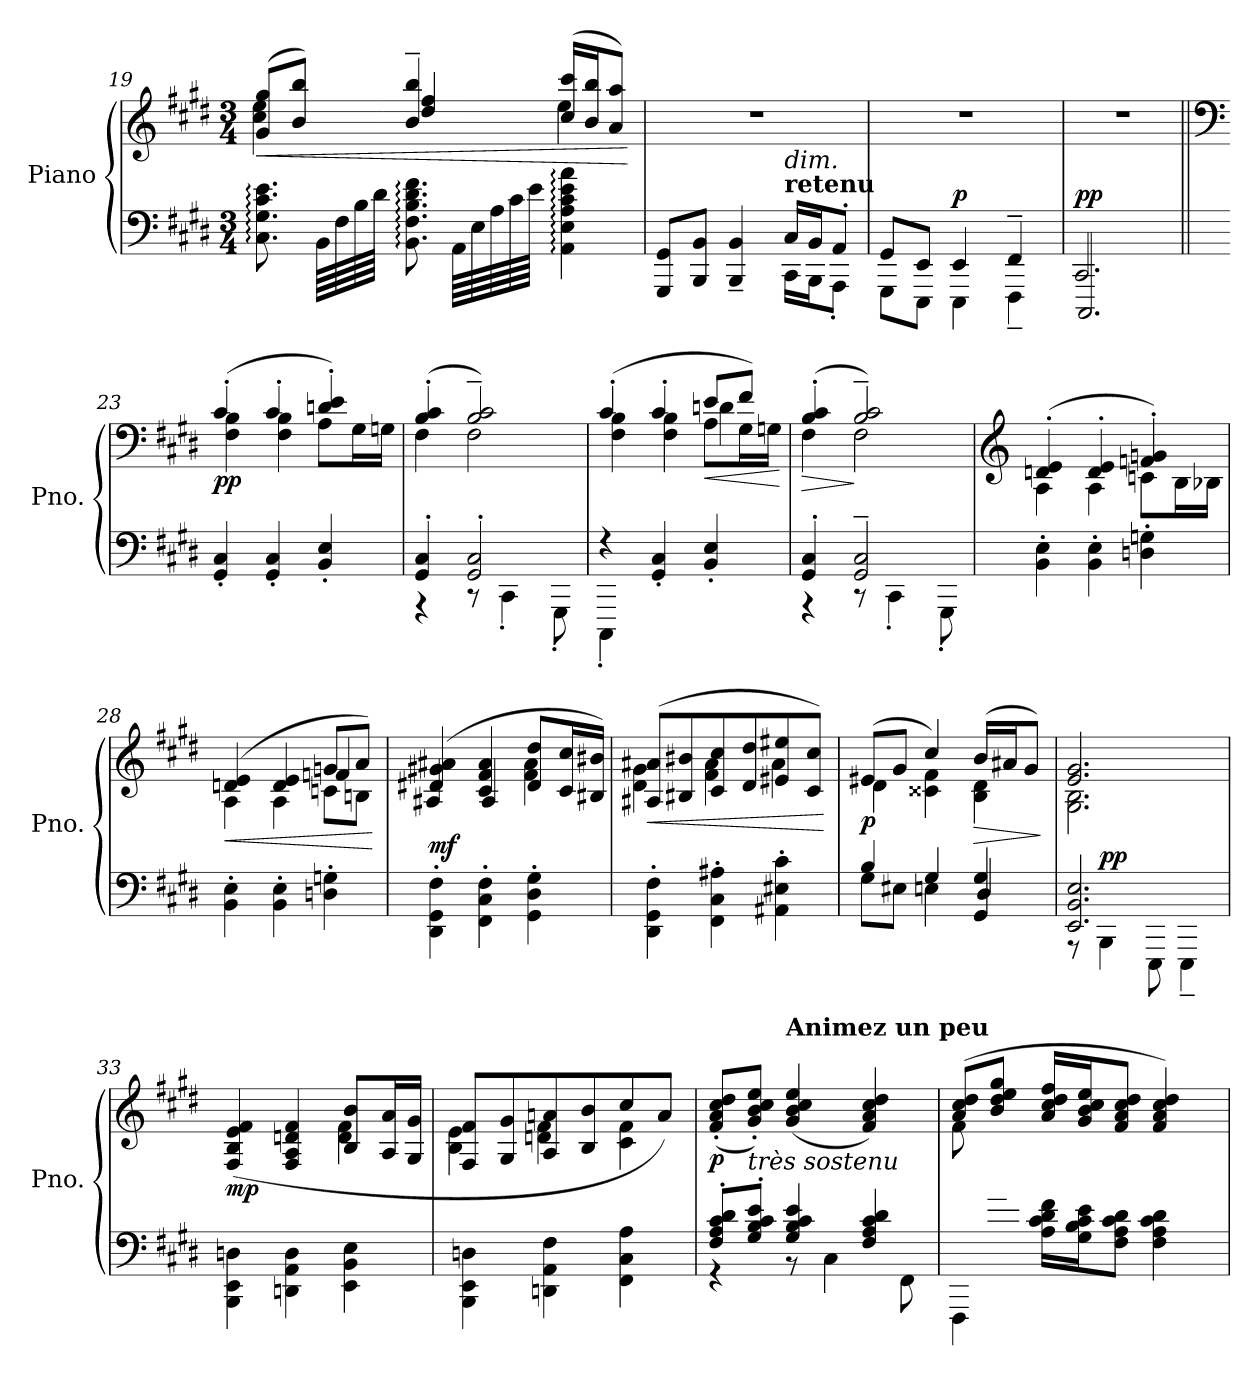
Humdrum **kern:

**kern	**kern	**dynam
*part1	*part1	*part1
*staff2	*staff1	*staff1/2
*I"Piano	*	*
*I'Pno.	*	*
*clefF4	*clefG2	*
*k[f#c#g#d#]	*k[f#c#g#d#]	*
*M3/4	*M3/4	*
=19	=19	=19
!	!	!LO:HP:b
*	*^	*
8.C#\: 8.G#\: 8.c#\: 8.e\:	(>8g#/ 8gg#/L	4cc#\ 4ee\	<
.	8b/ 8bb/J)	.	.
64BB!LLLL	.	.	.
64F#!	.	.	.
64B!	.	.	.
64d#!JJJJ	.	.	.
8.BB\: 8.F#\: 8.B\: 8.d#\: 8.f#\:	4b/~ 4bb/~	4dd#/ 4ff#/	.
*Xtuplet	*	*	*
80AA!LLLL	.	.	.
80E!	.	.	.
80A!	.	.	.
80c#!	.	.	.
80e!JJJJ	.	.	.
4AA\: 4E\: 4A\: 4c#\: 4e\: 4a\:	(>16cc#/ 16ccc#/LL	4ee\	.
.	16b/ 16bb/J	.	.
.	8a/ 8aa/J)	.	.
*	*v	*v	*
.	.	[
=20	=20	=20
*^	*	*
8GGG#/ 8GG#/L	2ryy	2.r	.
8BBB/ 8BB/J	.	.	.
4BBB/~< 4BB/~<	.	.	.
!LO:TX:a:B:t=retenu	!	!	!
!LO:TX:a:i:t=dim.	!	!	!
16C#/LL	16CC#\LL	.	.
16BB/J	16BBB\J	.	.
8AA'/J	8AAA'\J	.	.
=21	=21	=21	=21
8GG#/L	8GGG#\L	2.r	.
8EE/J	8EEE\J	.	.
!	!	!	!LO:DY:a=2
4EE/	4EEE\	.	p
4FF#~/	4FFF#~\	.	.
=22	=22	=22	=22
!	!	!	!LO:DY:a=2
2.CC#/	2.CCC#/	2.r	pp
*v	*v	*	*
!!LO:LB:g=z
=23||	=23||	=23||
*	*clefF4	*
*^	*^	*
!	!	!	!	!LO:DY:b
*v	*v	*	*	*
4GG#/' 4C#/'	(>4c#'/	4F#\ 4B\	pp
4GG#/' 4C#/'	4c#'/	4F#\ 4B\	.
4BB/' 4E/'	4dn/' 4e/')	8A\L	.
.	.	16G#\L	.
.	.	16Gn\JJ	.
=24	=24	=24	=24
*^	*	*	*
4GG#/'< 4C#/'<	4r	(>4B/' 4c#/'	4F#\	.
2GG#/'< 2C#/'<	8r	2B/~ 2c#/~)	2F#\	.
.	4CC#'\	.	.	.
.	8GGG#'\	.	.	.
=25	=25	=25	=25	=25
*	*	*	*^	*
4r	4CCC#'\	(>4c#'/	4F#\ 4B\	2ryy	.
4GG#/'< 4C#/'<	2ryy	4c#'/	4F#\ 4B\	.	.
!	!	!	!	!	!LO:HP:b
4BB/'< 4E/'<	.	8e/L	8A\L	4dn\	<
.	.	8f#/J)	16G#\L	.	.
.	.	.	16Gn\JJ	.	.
*v	*v	*	*	*	*
*	*v	*v	*v	*
.	.	[
=26	=26	=26
*^	*	*
!	!	!	!LO:HP:b
*	*	*^	*
4GG#/'> 4C#/'>	4r	(>4B/' 4c#/'	4F#\	>
2GG#/~ 2C#/~	8r	2B/~ 2c#/~)	2F#\	]
.	4CC#'\	.	.	.
.	8GGG#'\	.	.	.
*v	*v	*	*	*
=27	=27	=27	=27
*	*clefG2	*	*
4BB\' 4E\'	(>4dn/' 4e/'	4A\	.
4BB\' 4E\'	4d/' 4e/'	4A\	.
4Dn\' 4Gn\'	4fn/' 4gn/')	8cn\L	.
.	.	16B\L	.
.	.	16B-X\JJ	.
!!LO:LB:g=z
=28	=28	=28	=28
!	!	!	!LO:HP:b
*	*	*^	*
4BB\' 4E\'	(>4dn/ 4e/	4A\	2ryy	<
4BB\' 4E\'	4d/ 4e/	4A\	.	.
4Dn\' 4Gn\'	8gn/L	8cn\L	4fn/	.
.	8a/J)	8Bn\J	.	.
*	*v	*v	*v	*
.	.	[
=29	=29	=29
*	*^	*
!	!	!	!LO:DY:a=2
4DD#\' 4GG#\' 4F#\'	(>4d#X/ 4g#X/ 4a#X/	4A#X/	mf
4FF#\' 4C#\' 4F#\'	4c#/ 4f#/ 4a#/	4A#/	.
4GG#\' 4D#\' 4G#\'	8d#/ 8dd#/L	4f#\ 4a#\	.
.	16c#/ 16cc#/L	.	.
.	16B#X/ 16b#X/JJ)	.	.
=30	=30	=30	=30
!	!	!	!LO:HP:b
4DD#\' 4GG#\' 4F#\'	(>8A#X/ 8a#X/L	4d#\ 4g#\	<
.	8B#X/ 8b#X/	.	.
4FF#\' 4C#\' 4A#X\'	8c#/ 8cc#/	4f#\ 4a#\	.
.	8d#/ 8dd#/	.	.
4AA#X\' 4E#X\' 4c#\'	8e#X/ 8ee#X/	4a#\	.
.	8c#/ 8cc#/J)	.	.
*	*v	*v	*
.	.	[
=31	=31	=31
*^	*^	*
!	!	!	!	!LO:DY:b
4B/	8G#\L	(>8e#X/L	4d#\	p
.	8E#X\J	8g#/J	.	.
4G#/	4En\	4cc#/)	4c##X\ 4f#\	.
!	!	!	!	!LO:HP:b
4GG#/ 4G#/	4D#/	(>16b/LL	4B\ 4d#\	>
.	.	16a#X/J	.	.
.	.	8g#/J)	.	.
*v	*v	*	*	*
*	*v	*v	*
.	.	]
=32	=32	=32
*^	*^	*
2.EE/ 2.BB/ 2.E/	8r	2.e/ 2.g#/	2.G#\ 2.B\	.
!	!	!	!	!LO:DY:a=2
.	4BBB\	.	.	pp
.	8EEE\	.	.	.
.	4EEE~\	.	.	.
!!LO:LB:g=z	!!
=33	=33	=33	=33	=33
!	!	!	!	!LO:DY:b
*v	*v	*	*	*
4BBB\ 4EE\ 4Dn\	(>4F#/ 4B/ 4e/ 4f#/	4ryy	mp
4DDn\ 4AA\ 4D\	4F#/ 4A/ 4dn/ 4f#/	4ryy	.
4EE\ 4BB\ 4E\	8B/ 8b/L	4d\ 4f#\	.
.	16A/ 16a/L	.	.
.	16G#/ 16g#/JJ	.	.
=34	=34	=34	=34
4BBB\ 4EE\ 4Dn\	8F#/ 8f#/L	4B\ 4e\	.
.	8G#/ 8g#/	.	.
4DDn\ 4AA\ 4F#\	8A/ 8an/	4dn\ 4f#\	.
.	8B/ 8b/	.	.
4FF#\ 4C#\ 4A\	8cc#/	4c#\ 4f#\	.
.	8a/J)	.	.
*	*v	*v	*
=35	=35	=35
*^	*	*
!	!	!	!LO:DY:b
8F#/'> 8A/'> 8c#/'> 8d#/'>L	4r	(>8f#/'> 8a/'> 8cc#/'> 8dd#/'>L	p
!	!	!LO:TX:b:i:t=très sostenu	!
8G#/'> 8B/'> 8c#/'> 8e/'>J	.	8g#/'> 8b/'> 8cc#/'> 8ee/'>J)	.
!	!	!LO:TX:a:B:t=Animez                        un                      peu	!
4G#/ 4B/ 4c#/ 4e/	8r	(>4g#/ 4b/ 4cc#/ 4ee/	.
.	4C#\	.	.
4F#/ 4A/ 4c#/ 4d#/	.	4f#/ 4a/ 4cc#/ 4dd#/)	.
.	8FF#\	.	.
=36	=36	=36	=36
*	*	*^	*
8ryy	4FFF#\	(>8a/ 8cc#/ 8dd#/L	8f#\L	.
8B/ 8d#/ 8e/ 8g#/J	.	8b/ 8dd#/ 8ee/ 8gg#/J	2ryy	.
16A\ 16c#\ 16d#\ 16f#\LL	2ryy	16a/ 16cc#/ 16dd#/ 16ff#/LL	.	.
16G#\ 16B\ 16c#\ 16e\J	.	16g#/ 16b/ 16cc#/ 16ee/J	.	.
8F#\ 8A\ 8c#\ 8d#\J	.	8f#/ 8a/ 8cc#/ 8dd#/J	.	.
4F#\ 4A\ 4c#\ 4d#\	.	4f#/ 4a/ 4cc#/ 4dd#/)	.	.
.	.	.	8ryy	.
*v	*v	*	*	*
*	*v	*v	*
=	=	=
*-	*-	*-
